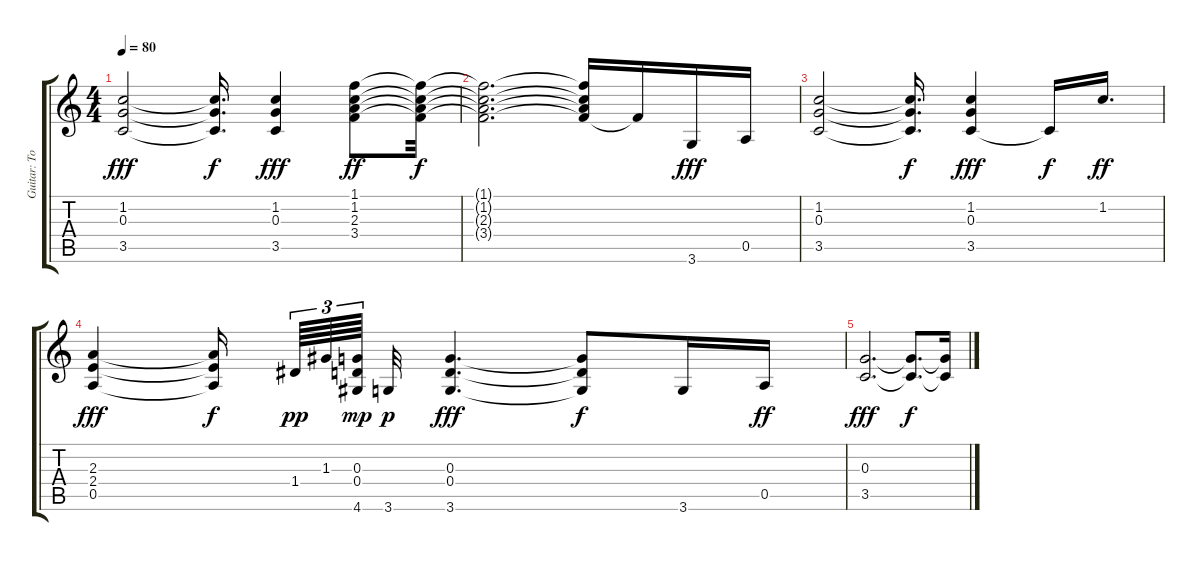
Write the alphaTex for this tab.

\track ("Guitar: Tommy Shaw" "Guitar: To") {instrument overdrivenguitar}
\staff {score tabs}
\tuning (E4 B3 G3 D3 A2 E2) {hide}
\ts (4 4)
\tempo 80
\clef g2
\ks c
(1.2 0.3 3.5).2{dy fff} (1.2{t} 0.3{t} 3.5{t}).16{d dy f} (1.2 0.3 3.5).4{dy fff} (1.1 1.2 2.3 3.4).8{dy ff} (1.1{t} 1.2{t} 2.3{t} 3.4{t}).32{dy f} |
(1.1{t} 1.2{t} 2.3{t} 3.4{t}).2{d} (1.1{t} 1.2{t} 2.3{t} 3.4{t}).16 3.4{t}.16 3.6.16{dy fff} 0.5.16 |
(1.2 0.3 3.5).2 (1.2{t} 0.3{t} 3.5{t}).16{d dy f} (1.2 0.3 3.5).4{dy fff} 3.5{t}.16{dy f} 1.2.16{d dy ff} |
(2.3 2.4 0.5).4{dy fff} (2.3{t} 2.4{t} 0.5{t}).16{dy f beam splitsecondary} 1.4.64{tu (3 2) dy pp} 1.3.64{tu (3 2)} (0.3 0.4 4.6).64{tu (3 2) dy mp beam splitsecondary} 3.6.32{dy p} (0.3 0.4 3.6).4{d dy fff} (0.3{t} 0.4{t} 3.6{t}).8{dy f} 3.6.16 0.5.16{dy ff} |
(0.3 3.5).2{d dy fff} (0.3{t} 3.5{t}).8{d dy f} (0.3{t} 3.5{t}).16
